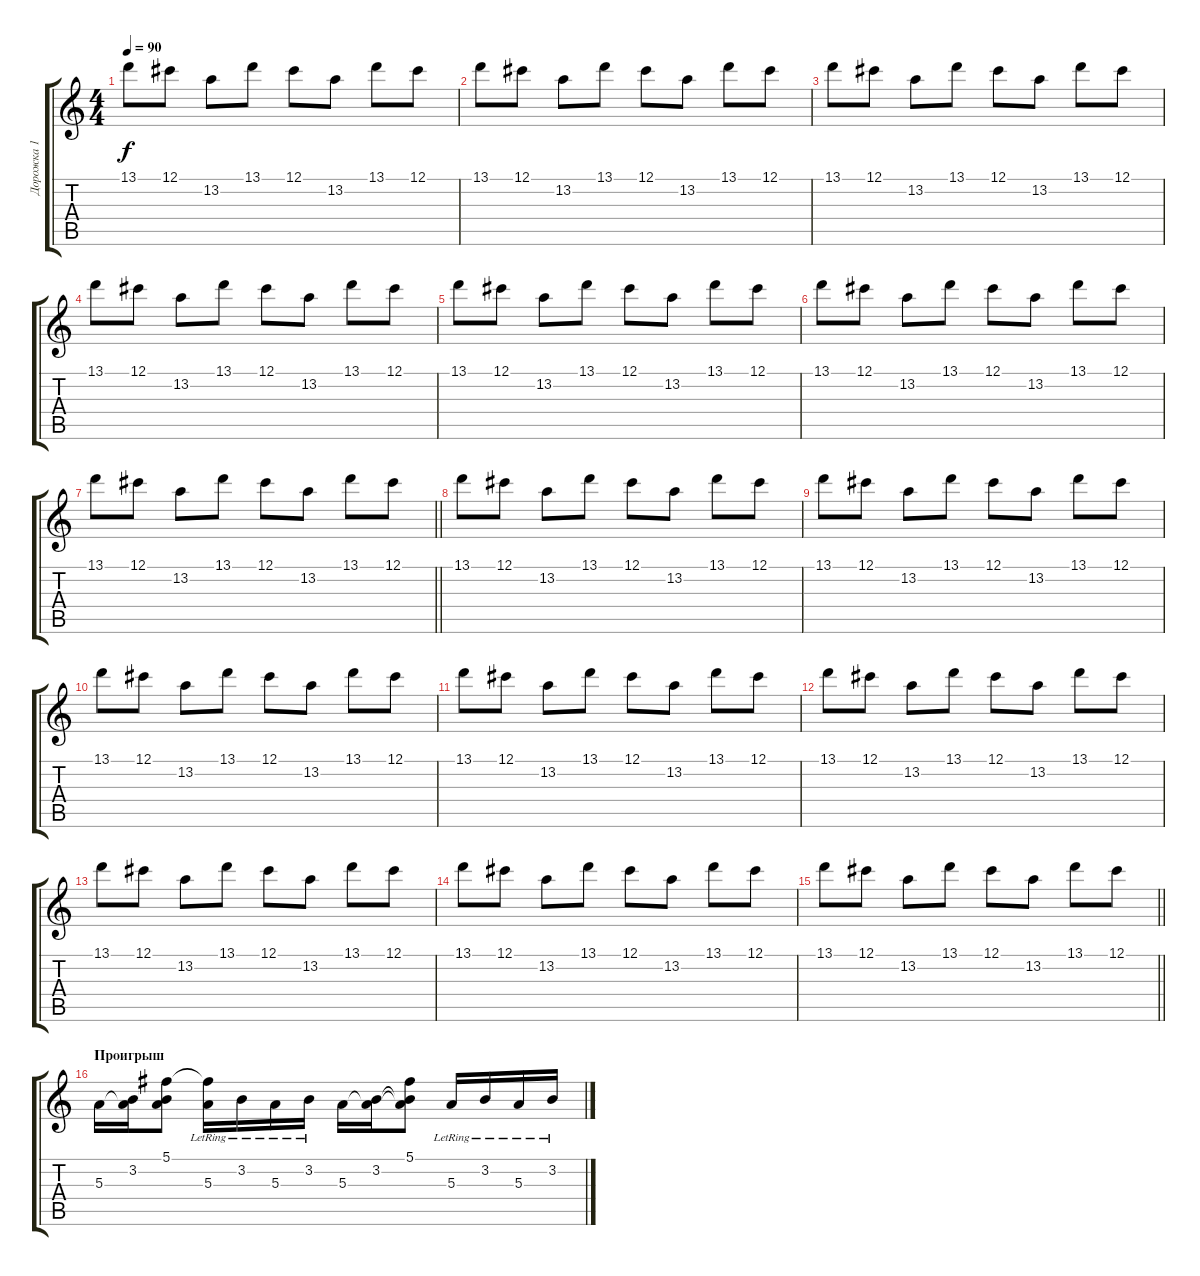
\track ("Дорожка 1" "Дорожка 1") {instrument overdrivenguitar}
\staff {score tabs}
\tuning (Db4 Ab3 E3 B2 Gb2 B1) {hide}
\ts (4 4)
\tempo 90
\clef g2
\ks c
13.1.8{dy f} 12.1.8 13.2.8 13.1.8 12.1.8 13.2.8 13.1.8 12.1.8 |
13.1.8 12.1.8 13.2.8 13.1.8 12.1.8 13.2.8 13.1.8 12.1.8 |
13.1.8 12.1.8 13.2.8 13.1.8 12.1.8 13.2.8 13.1.8 12.1.8 |
13.1.8{volume 9} 12.1.8 13.2.8 13.1.8 12.1.8 13.2.8 13.1.8 12.1.8 |
13.1.8 12.1.8 13.2.8 13.1.8 12.1.8 13.2.8 13.1.8 12.1.8 |
13.1.8 12.1.8 13.2.8 13.1.8 12.1.8 13.2.8 13.1.8 12.1.8 |
\barLineRight lightlight
13.1.8 12.1.8 13.2.8 13.1.8 12.1.8 13.2.8 13.1.8 12.1.8 |
13.1.8{volume 9} 12.1.8 13.2.8 13.1.8 12.1.8 13.2.8 13.1.8 12.1.8 |
13.1.8 12.1.8 13.2.8 13.1.8 12.1.8 13.2.8 13.1.8 12.1.8 |
13.1.8 12.1.8 13.2.8 13.1.8 12.1.8 13.2.8 13.1.8 12.1.8 |
13.1.8 12.1.8 13.2.8 13.1.8 12.1.8 13.2.8 13.1.8 12.1.8 |
13.1.8{volume 9} 12.1.8 13.2.8 13.1.8 12.1.8 13.2.8 13.1.8 12.1.8 |
13.1.8 12.1.8 13.2.8 13.1.8 12.1.8 13.2.8 13.1.8 12.1.8 |
13.1.8 12.1.8 13.2.8 13.1.8 12.1.8 13.2.8 13.1.8 12.1.8 |
\barLineRight lightlight
13.1.8 12.1.8 13.2.8 13.1.8 12.1.8 13.2.8 13.1.8 12.1.8 |
\section ("" "Проигрыш")
5.3.16{volume 10} (3.2 5.3{t}).16 (5.1 3.2{t} 5.3{t}).8 (5.1{t} 5.3{lr}).16 3.2{lr}.16 5.3{lr}.16 3.2{lr}.16 5.3.16 (3.2 5.3{t}).16 (5.1 3.2{t} 5.3{t}).8 5.3{lr}.16 3.2{lr}.16 5.3{lr}.16 3.2{lr}.16
